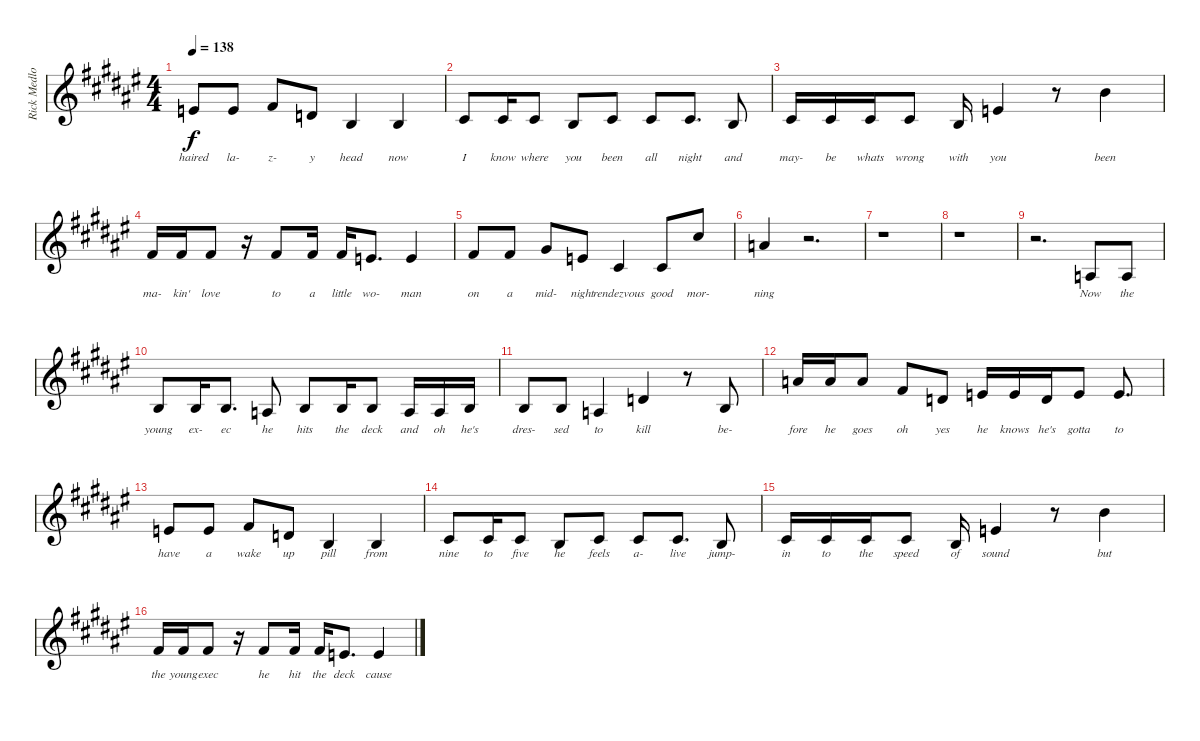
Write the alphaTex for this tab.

\track ("Rick Medlocke Vocals" "Rick Medlo") {instrument violin}
\staff {score}
\tuning (E4 B3 G3 D3 A2 E2) {hide}
\ts (4 4)
\tempo 138
\clef g2
\ks f#
5.2.8{lyrics (0 "haired") lyrics (1 "") lyrics (2 "") lyrics (3 "") lyrics (4 "") dy f} 5.2.8{lyrics (0 "la-") lyrics (1 "") lyrics (2 "") lyrics (3 "") lyrics (4 "")} 7.2.8{lyrics (0 "z-") lyrics (1 "") lyrics (2 "") lyrics (3 "") lyrics (4 "")} 7.3.8{lyrics (0 "y") lyrics (1 "") lyrics (2 "") lyrics (3 "") lyrics (4 "")} 4.3.4{lyrics (0 "head") lyrics (1 "") lyrics (2 "") lyrics (3 "") lyrics (4 "")} 4.3.4{lyrics (0 "now") lyrics (1 "") lyrics (2 "") lyrics (3 "") lyrics (4 "")} |
6.3.8{lyrics (0 "I") lyrics (1 "") lyrics (2 "") lyrics (3 "") lyrics (4 "")} 6.3.16{lyrics (0 "know") lyrics (1 "") lyrics (2 "") lyrics (3 "") lyrics (4 "")} 6.3.8{lyrics (0 "where") lyrics (1 "") lyrics (2 "") lyrics (3 "") lyrics (4 "")} 4.3.8{lyrics (0 "you") lyrics (1 "") lyrics (2 "") lyrics (3 "") lyrics (4 "")} 6.3.8{lyrics (0 "been") lyrics (1 "") lyrics (2 "") lyrics (3 "") lyrics (4 "")} 6.3.8{lyrics (0 "all") lyrics (1 "") lyrics (2 "") lyrics (3 "") lyrics (4 "")} 6.3.8{d lyrics (0 "night") lyrics (1 "") lyrics (2 "") lyrics (3 "") lyrics (4 "")} 4.3.8{lyrics (0 "and") lyrics (1 "") lyrics (2 "") lyrics (3 "") lyrics (4 "")} |
6.3.16{lyrics (0 "may-") lyrics (1 "") lyrics (2 "") lyrics (3 "") lyrics (4 "")} 6.3.16{lyrics (0 "be") lyrics (1 "") lyrics (2 "") lyrics (3 "") lyrics (4 "")} 6.3.16{lyrics (0 "whats") lyrics (1 "") lyrics (2 "") lyrics (3 "") lyrics (4 "")} 6.3.8{lyrics (0 "wrong") lyrics (1 "") lyrics (2 "") lyrics (3 "") lyrics (4 "")} 4.3.16{lyrics (0 "with") lyrics (1 "") lyrics (2 "") lyrics (3 "") lyrics (4 "")} 5.2.4{lyrics (0 "you") lyrics (1 "") lyrics (2 "") lyrics (3 "") lyrics (4 "")} r.8 7.1.4{lyrics (0 "been") lyrics (1 "") lyrics (2 "") lyrics (3 "") lyrics (4 "")} |
7.2.16{lyrics (0 "ma-") lyrics (1 "") lyrics (2 "") lyrics (3 "") lyrics (4 "")} 7.2.16{lyrics (0 "kin'") lyrics (1 "") lyrics (2 "") lyrics (3 "") lyrics (4 "")} 7.2.8{lyrics (0 "love") lyrics (1 "") lyrics (2 "") lyrics (3 "") lyrics (4 "")} r.16 7.2.8{lyrics (0 "to") lyrics (1 "") lyrics (2 "") lyrics (3 "") lyrics (4 "")} 7.2.16{lyrics (0 "a") lyrics (1 "") lyrics (2 "") lyrics (3 "") lyrics (4 "")} 7.2.16{lyrics (0 "little") lyrics (1 "") lyrics (2 "") lyrics (3 "") lyrics (4 "")} 5.2.8{d lyrics (0 "wo-") lyrics (1 "") lyrics (2 "") lyrics (3 "") lyrics (4 "")} 5.2.4{lyrics (0 "man") lyrics (1 "") lyrics (2 "") lyrics (3 "") lyrics (4 "")} |
7.2.8{lyrics (0 "on") lyrics (1 "") lyrics (2 "") lyrics (3 "") lyrics (4 "")} 7.2.8{lyrics (0 "a") lyrics (1 "") lyrics (2 "") lyrics (3 "") lyrics (4 "")} 4.1.8{lyrics (0 "mid-") lyrics (1 "") lyrics (2 "") lyrics (3 "") lyrics (4 "")} 5.2.8{lyrics (0 "night") lyrics (1 "") lyrics (2 "") lyrics (3 "") lyrics (4 "")} 6.3.4{lyrics (0 "rendezvous") lyrics (1 "") lyrics (2 "") lyrics (3 "") lyrics (4 "")} 6.3.8{lyrics (0 "good") lyrics (1 "") lyrics (2 "") lyrics (3 "") lyrics (4 "")} 9.1.8{lyrics (0 "mor-") lyrics (1 "") lyrics (2 "") lyrics (3 "") lyrics (4 "")} |
5.1.4{lyrics (0 "ning") lyrics (1 "") lyrics (2 "") lyrics (3 "") lyrics (4 "")} r.2{d} |
r.1 |
r.1 |
r.2{d} 2.3.8{lyrics (0 "Now") lyrics (1 "") lyrics (2 "") lyrics (3 "") lyrics (4 "")} 2.3.8{lyrics (0 "the") lyrics (1 "") lyrics (2 "") lyrics (3 "") lyrics (4 "")} |
4.3.8{lyrics (0 "young") lyrics (1 "") lyrics (2 "") lyrics (3 "") lyrics (4 "")} 4.3.16{lyrics (0 "ex-") lyrics (1 "") lyrics (2 "") lyrics (3 "") lyrics (4 "")} 4.3.8{d lyrics (0 "ec") lyrics (1 "") lyrics (2 "") lyrics (3 "") lyrics (4 "")} 2.3.8{lyrics (0 "he") lyrics (1 "") lyrics (2 "") lyrics (3 "") lyrics (4 "")} 4.3.8{lyrics (0 "hits") lyrics (1 "") lyrics (2 "") lyrics (3 "") lyrics (4 "")} 4.3.16{lyrics (0 "the") lyrics (1 "") lyrics (2 "") lyrics (3 "") lyrics (4 "")} 4.3.8{lyrics (0 "deck") lyrics (1 "") lyrics (2 "") lyrics (3 "") lyrics (4 "")} 2.3.16{lyrics (0 "and") lyrics (1 "") lyrics (2 "") lyrics (3 "") lyrics (4 "")} 2.3.16{lyrics (0 "oh") lyrics (1 "") lyrics (2 "") lyrics (3 "") lyrics (4 "")} 4.3.16{lyrics (0 "he's") lyrics (1 "") lyrics (2 "") lyrics (3 "") lyrics (4 "")} |
4.3.8{lyrics (0 "dres-") lyrics (1 "") lyrics (2 "") lyrics (3 "") lyrics (4 "")} 4.3.8{lyrics (0 "sed") lyrics (1 "") lyrics (2 "") lyrics (3 "") lyrics (4 "")} 2.3.4{lyrics (0 "to") lyrics (1 "") lyrics (2 "") lyrics (3 "") lyrics (4 "")} 3.2.4{lyrics (0 "kill") lyrics (1 "") lyrics (2 "") lyrics (3 "") lyrics (4 "")} r.8 4.3.8{lyrics (0 "be-") lyrics (1 "") lyrics (2 "") lyrics (3 "") lyrics (4 "")} |
5.1.16{lyrics (0 "fore") lyrics (1 "") lyrics (2 "") lyrics (3 "") lyrics (4 "")} 5.1.16{lyrics (0 "he") lyrics (1 "") lyrics (2 "") lyrics (3 "") lyrics (4 "")} 5.1.8{lyrics (0 "goes") lyrics (1 "") lyrics (2 "") lyrics (3 "") lyrics (4 "")} 7.2.8{lyrics (0 "oh") lyrics (1 "") lyrics (2 "") lyrics (3 "") lyrics (4 "")} 7.3.8{lyrics (0 "yes") lyrics (1 "") lyrics (2 "") lyrics (3 "") lyrics (4 "")} 5.2.16{lyrics (0 "he") lyrics (1 "") lyrics (2 "") lyrics (3 "") lyrics (4 "")} 5.2.16{lyrics (0 "knows") lyrics (1 "") lyrics (2 "") lyrics (3 "") lyrics (4 "")} 7.3.16{lyrics (0 "he's") lyrics (1 "") lyrics (2 "") lyrics (3 "") lyrics (4 "")} 5.2.8{lyrics (0 "gotta") lyrics (1 "") lyrics (2 "") lyrics (3 "") lyrics (4 "")} 5.2.8{d lyrics (0 "to") lyrics (1 "") lyrics (2 "") lyrics (3 "") lyrics (4 "")} |
5.2.8{lyrics (0 "have") lyrics (1 "") lyrics (2 "") lyrics (3 "") lyrics (4 "")} 5.2.8{lyrics (0 "a") lyrics (1 "") lyrics (2 "") lyrics (3 "") lyrics (4 "")} 7.2.8{lyrics (0 "wake") lyrics (1 "") lyrics (2 "") lyrics (3 "") lyrics (4 "")} 7.3.8{lyrics (0 "up") lyrics (1 "") lyrics (2 "") lyrics (3 "") lyrics (4 "")} 4.3.4{lyrics (0 "pill") lyrics (1 "") lyrics (2 "") lyrics (3 "") lyrics (4 "")} 4.3.4{lyrics (0 "from") lyrics (1 "") lyrics (2 "") lyrics (3 "") lyrics (4 "")} |
6.3.8{lyrics (0 "nine") lyrics (1 "") lyrics (2 "") lyrics (3 "") lyrics (4 "")} 6.3.16{lyrics (0 "to") lyrics (1 "") lyrics (2 "") lyrics (3 "") lyrics (4 "")} 6.3.8{lyrics (0 "five") lyrics (1 "") lyrics (2 "") lyrics (3 "") lyrics (4 "")} 4.3.8{lyrics (0 "he") lyrics (1 "") lyrics (2 "") lyrics (3 "") lyrics (4 "")} 6.3.8{lyrics (0 "feels") lyrics (1 "") lyrics (2 "") lyrics (3 "") lyrics (4 "")} 6.3.8{lyrics (0 "a-") lyrics (1 "") lyrics (2 "") lyrics (3 "") lyrics (4 "")} 6.3.8{d lyrics (0 "live") lyrics (1 "") lyrics (2 "") lyrics (3 "") lyrics (4 "")} 4.3.8{lyrics (0 "jump-") lyrics (1 "") lyrics (2 "") lyrics (3 "") lyrics (4 "")} |
6.3.16{lyrics (0 "in") lyrics (1 "") lyrics (2 "") lyrics (3 "") lyrics (4 "")} 6.3.16{lyrics (0 "to") lyrics (1 "") lyrics (2 "") lyrics (3 "") lyrics (4 "")} 6.3.16{lyrics (0 "the") lyrics (1 "") lyrics (2 "") lyrics (3 "") lyrics (4 "")} 6.3.8{lyrics (0 "speed") lyrics (1 "") lyrics (2 "") lyrics (3 "") lyrics (4 "")} 4.3.16{lyrics (0 "of") lyrics (1 "") lyrics (2 "") lyrics (3 "") lyrics (4 "")} 5.2.4{lyrics (0 "sound") lyrics (1 "") lyrics (2 "") lyrics (3 "") lyrics (4 "")} r.8 7.1.4{lyrics (0 "but") lyrics (1 "") lyrics (2 "") lyrics (3 "") lyrics (4 "")} |
7.2.16{lyrics (0 "the") lyrics (1 "") lyrics (2 "") lyrics (3 "") lyrics (4 "")} 7.2.16{lyrics (0 "young") lyrics (1 "") lyrics (2 "") lyrics (3 "") lyrics (4 "")} 7.2.8{lyrics (0 "exec") lyrics (1 "") lyrics (2 "") lyrics (3 "") lyrics (4 "")} r.16 7.2.8{lyrics (0 "he") lyrics (1 "") lyrics (2 "") lyrics (3 "") lyrics (4 "")} 7.2.16{lyrics (0 "hit") lyrics (1 "") lyrics (2 "") lyrics (3 "") lyrics (4 "")} 7.2.16{lyrics (0 "the") lyrics (1 "") lyrics (2 "") lyrics (3 "") lyrics (4 "")} 5.2.8{d lyrics (0 "deck") lyrics (1 "") lyrics (2 "") lyrics (3 "") lyrics (4 "")} 5.2.4{lyrics (0 "cause") lyrics (1 "") lyrics (2 "") lyrics (3 "") lyrics (4 "")}
